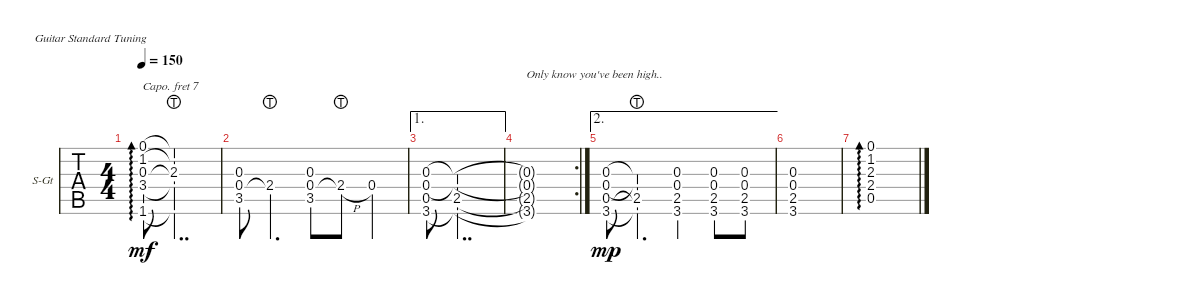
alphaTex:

\defaultSystemsLayout 4
\bracketExtendMode groupsimilarinstruments
\firstSystemTrackNameOrientation horizontal
\otherSystemsTrackNameOrientation horizontal
\track ("Let Her Go" "S-Gt") {instrument acousticguitarsteel}
\staff {tabs}
\capo 7
\tuning (E4 B3 G3 D3 A2 E2)
\ts (4 4)
\tempo 150
\clef g2
\ks c
(1.6 3.4 0.3 1.2 0.1).8{ad 0 dy mf} (2.3{lht} 1.2{t} 0.1{t} 3.4{t} 1.6{t}).2{dd} |
(3.5 0.4 0.3).8 2.4{lht}.4{d} (3.5 0.4 0.3).8 2.4{h lht}.8 0.4.4 |
\ae 1
(3.6 0.5 0.4 0.3).8 (2.5 0.3{t} 0.4{t} 3.6{t}).2{dd} |
\rc 2
(2.5{t} 3.6{t} 0.4{t} 0.3{t}).1{txt "Only know you've been high.."} |
\ae 2
(3.6 0.5 0.4 0.3).8{dy mp} (2.5{lht} 3.6{t} 0.4{t} 0.3{t}).4{d} (3.6 2.5 0.4 0.3).4 (0.3 0.4 2.5 3.6).8 (3.6 2.5 0.4 0.3).8 |
(0.3 0.4 2.5 3.6).1 |
(0.5 2.4 2.3 1.2 0.1).1{ad 0}
